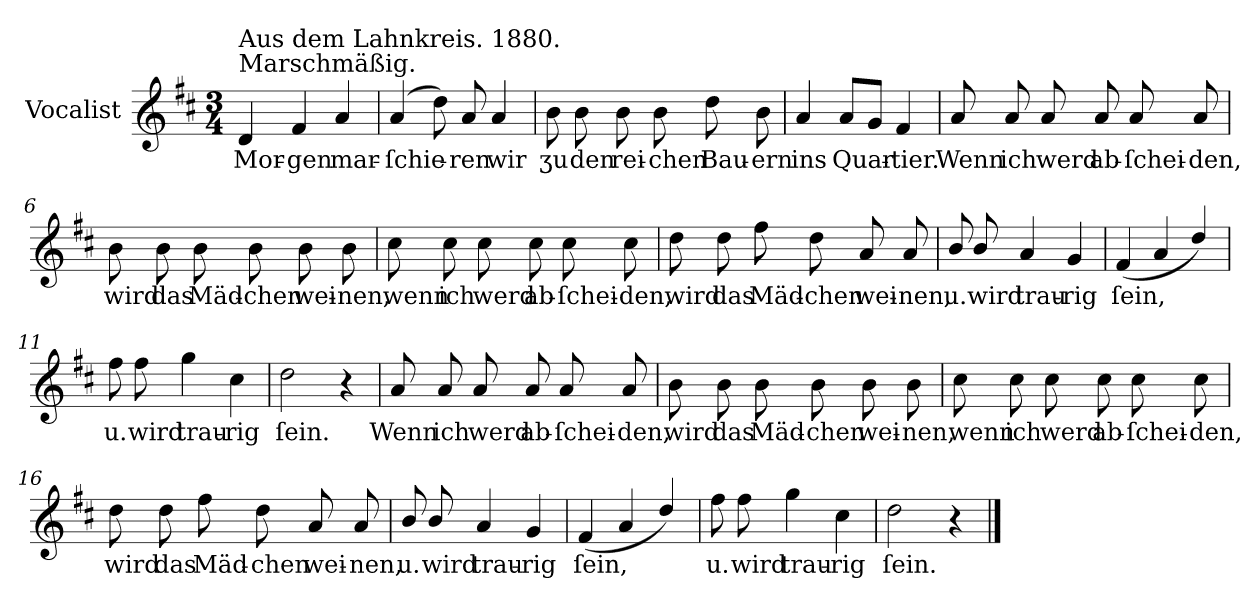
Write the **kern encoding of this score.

**kern	**text
*part1	*part1
*staff1	*staff1
*I"Vocalist	*
*k[f#c#]	*
*D:	*
*M3/4	*
=1	=1
!LO:TX:a:t=Marschmäßig.	!
!LO:TX:a:t=Aus dem Lahnkreis. 1880.	!
4d	Mor-
4f#	-gen
4a	mar-
=2	=2
(4a	-ſchie-
8dd)	.
8a	-ren
4a	wir
=3	=3
8b	ʒu
8b	den
8b	rei-
8b	-chen
8dd	Bau-
8b	-ern
=4	=4
4a	ins
8aL	Quar-
8gJ	.
4f#	-tier.
=5	=5
8a	Wenn
8a	ich
8a	werd
8a	ab-
8a	-ſchei-
8a	-den,
=6	=6
8b	wird
8b	das
8b	Mäd-
8b	-chen
8b	wei-
8b	-nen,
=7	=7
8cc#	wenn
8cc#	ich
8cc#	werd
8cc#	ab-
8cc#	-ſchei-
8cc#	-den,
=8	=8
8dd	wird
8dd	das
8ff#	Mäd-
8dd	-chen
8a	wei-
8a	-nen,
=9	=9
8b/	u.
8b/	wird
4a	trau-
4g	-rig
=10	=10
(4f#	ſein,
4a	--
4dd/)	--
=11	=11
8ff#	u.
8ff#	wird
4gg	trau-
4cc#	-rig
=12	=12
2dd	ſein.
4r	.
=13	=13
8a	Wenn
8a	ich
8a	werd
8a	ab-
8a	-ſchei-
8a	-den,
=14	=14
8b	wird
8b	das
8b	Mäd-
8b	-chen
8b	wei-
8b	-nen,
=15	=15
8cc#	wenn
8cc#	ich
8cc#	werd
8cc#	ab-
8cc#	-ſchei-
8cc#	-den,
=16	=16
8dd	wird
8dd	das
8ff#	Mäd-
8dd	-chen
8a	wei-
8a	-nen,
=17	=17
8b/	u.
8b/	wird
4a	trau-
4g	-rig
=18	=18
(4f#	ſein,
4a	--
4dd/)	--
=19	=19
8ff#	u.
8ff#	wird
4gg	trau-
4cc#	-rig
=20	=20
2dd	ſein.
4r	.
==	==
*-	*-
